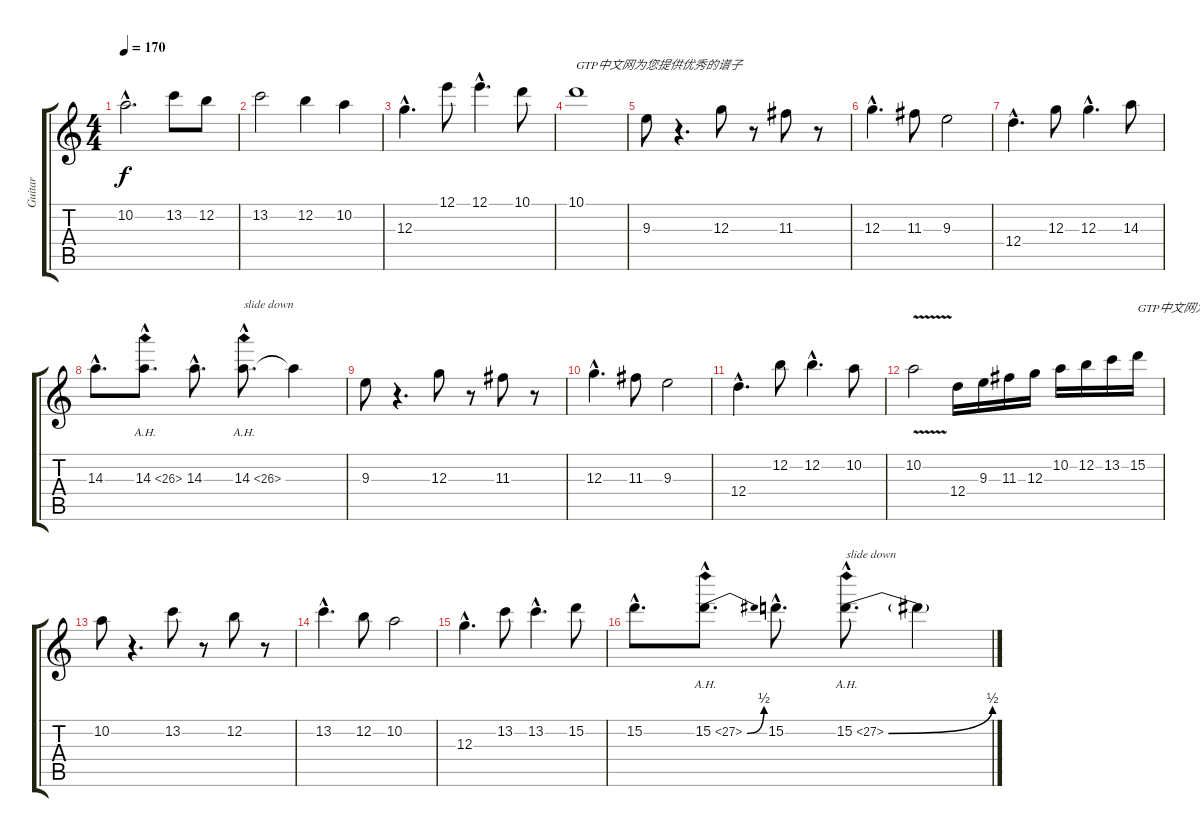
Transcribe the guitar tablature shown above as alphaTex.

\track ("Guitar" "Guitar") {instrument overdrivenguitar}
\staff {score tabs}
\tuning (E4 B3 G3 D3 A2 E2) {hide}
\ts (4 4)
\tempo 170
\clef g2
\ks c
10.2{hac}.2{d dy f} 13.2.8 12.2.8 |
13.2.2 12.2.4 10.2.4 |
12.3{hac}.4{d} 12.1.8 12.1{hac}.4{d} 10.1.8 |
10.1.1{txt "GTP中文网为您提供优秀的谱子"} |
9.3.8 r.4{d} 12.3.8 r.8 11.3.8 r.8 |
12.3{hac}.4{d} 11.3.8 9.3.2 |
12.4{hac}.4{d} 12.3.8 12.3{hac}.4{d} 14.3.8 |
14.3{hac}.8{d} 14.3{ah 12 hac}.8{d} 14.3{hac}.8{d} 14.3{ah 12 hac}.8{d txt "slide down"} 14.3{t}.4 |
9.3.8 r.4{d} 12.3.8 r.8 11.3.8 r.8 |
12.3{hac}.4{d} 11.3.8 9.3.2 |
12.4{hac}.4{d} 12.2.8 12.2{hac}.4{d} 10.2.8 |
10.2{v}.2 12.4.16 9.3.16 11.3.16 12.3.16 10.2.16 12.2.16 13.2.16 15.2.16{txt "GTP中文网为您提供优秀的谱子"} |
10.2.8 r.4{d} 13.2.8 r.8 12.2.8 r.8 |
13.2{hac}.4{d} 12.2.8 10.2.2 |
12.3{hac}.4{d} 13.2.8 13.2{hac}.4{d} 15.2.8 |
15.2{hac}.8{d} 15.2{be (bend 0 0 60 2) ah 12 hac}.8{d} 15.2{hac}.8{d} 15.2{be (bend 0 0 60 2) ah 12 hac}.8{d txt "slide down"} 15.2{t}.4
